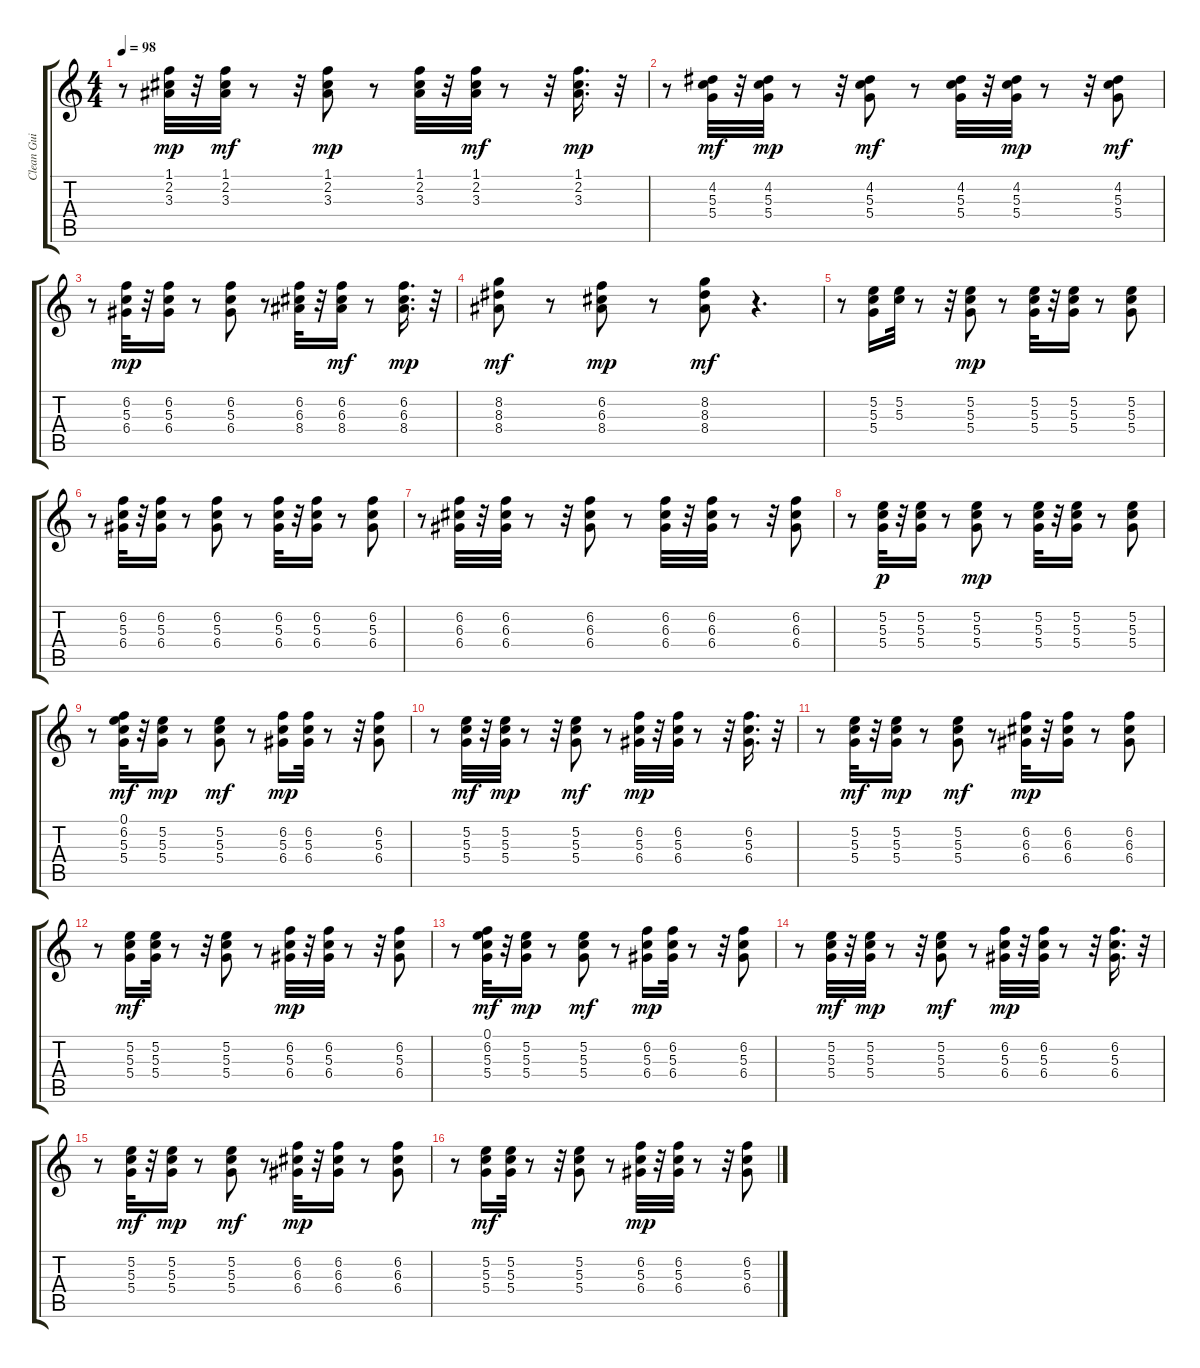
\track ("Clean Gui" "Clean Gui") {instrument electricguitarclean}
\staff {score tabs}
\tuning (E4 B3 G3 D3 A2 E2) {hide}
\ts (4 4)
\tempo 98
\clef g2
\ks c
r.8{dy mp} (1.1 2.2 3.3).32 r.32 (1.1 2.2 3.3).32{dy mf} r.8 r.32 (1.1 2.2 3.3).8{dy mp} r.8 (1.1 2.2 3.3).32 r.32 (1.1 2.2 3.3).32{dy mf} r.8 r.32 (1.1 2.2 3.3).16{d dy mp} r.32 |
r.8 (4.2 5.3 5.4).32{dy mf} r.32 (4.2 5.3 5.4).32{dy mp} r.8 r.32 (4.2 5.3 5.4).8{dy mf} r.8 (4.2 5.3 5.4).32 r.32 (4.2 5.3 5.4).32{dy mp} r.8 r.32 (4.2 5.3 5.4).8{dy mf} |
r.8 (6.2 5.3 6.4).32{dy mp} r.32 (6.2 5.3 6.4).16 r.8 (6.2 5.3 6.4).8 r.8 (6.2 6.3 8.4).32 r.32 (6.2 6.3 8.4).16{dy mf} r.8 (6.2 6.3 8.4).16{d dy mp} r.32 |
(8.2 8.3 8.4).8{dy mf} r.8 (6.2 6.3 8.4).8{dy mp} r.8 (8.2 8.3 8.4).8{dy mf} r.4{d} |
r.8 (5.2 5.3 5.4).16 (5.2 5.3).32 r.8 r.32 (5.2 5.3 5.4).8{dy mp} r.8 (5.2 5.3 5.4).32 r.32 (5.2 5.3 5.4).16 r.8 (5.2 5.3 5.4).8 |
r.8 (6.2 5.3 6.4).32 r.32 (6.2 5.3 6.4).16 r.8 (6.2 5.3 6.4).8 r.8 (6.2 5.3 6.4).32 r.32 (6.2 5.3 6.4).16 r.8 (6.2 5.3 6.4).8 |
r.8 (6.2 6.3 6.4).32 r.32 (6.2 6.3 6.4).32 r.8 r.32 (6.2 6.3 6.4).8 r.8 (6.2 6.3 6.4).32 r.32 (6.2 6.3 6.4).32 r.8 r.32 (6.2 6.3 6.4).8 |
r.8 (5.2 5.3 5.4).32{dy p} r.32 (5.2 5.3 5.4).16 r.8 (5.2 5.3 5.4).8{dy mp} r.8 (5.2 5.3 5.4).32 r.32 (5.2 5.3 5.4).16 r.8 (5.2 5.3 5.4).8 |
r.8 (0.1 6.2 5.3 5.4).32{dy mf} r.32 (5.2 5.3 5.4).16{dy mp} r.8 (5.2 5.3 5.4).8{dy mf} r.8 (6.2 5.3 6.4).16{dy mp} (6.2 5.3 6.4).32 r.8 r.32 (6.2 5.3 6.4).8 |
r.8 (5.2 5.3 5.4).32{dy mf} r.32 (5.2 5.3 5.4).32{dy mp} r.8 r.32 (5.2 5.3 5.4).8{dy mf} r.8 (6.2 5.3 6.4).32{dy mp} r.32 (6.2 5.3 6.4).32 r.8 r.32 (6.2 5.3 6.4).16{d} r.32 |
r.8 (5.2 5.3 5.4).32{dy mf} r.32 (5.2 5.3 5.4).16{dy mp} r.8 (5.2 5.3 5.4).8{dy mf} r.8 (6.2 6.3 6.4).32{dy mp} r.32 (6.2 6.3 6.4).16 r.8 (6.2 6.3 6.4).8 |
r.8 (5.2 5.3 5.4).16{dy mf} (5.2 5.3 5.4).32 r.8 r.32 (5.2 5.3 5.4).8 r.8 (6.2 5.3 6.4).32{dy mp} r.32 (6.2 5.3 6.4).32 r.8 r.32 (6.2 5.3 6.4).8 |
r.8 (0.1 6.2 5.3 5.4).32{dy mf} r.32 (5.2 5.3 5.4).16{dy mp} r.8 (5.2 5.3 5.4).8{dy mf} r.8 (6.2 5.3 6.4).16{dy mp} (6.2 5.3 6.4).32 r.8 r.32 (6.2 5.3 6.4).8 |
r.8 (5.2 5.3 5.4).32{dy mf} r.32 (5.2 5.3 5.4).32{dy mp} r.8 r.32 (5.2 5.3 5.4).8{dy mf} r.8 (6.2 5.3 6.4).32{dy mp} r.32 (6.2 5.3 6.4).32 r.8 r.32 (6.2 5.3 6.4).16{d} r.32 |
r.8 (5.2 5.3 5.4).32{dy mf} r.32 (5.2 5.3 5.4).16{dy mp} r.8 (5.2 5.3 5.4).8{dy mf} r.8 (6.2 6.3 6.4).32{dy mp} r.32 (6.2 6.3 6.4).16 r.8 (6.2 6.3 6.4).8 |
r.8 (5.2 5.3 5.4).16{dy mf} (5.2 5.3 5.4).32 r.8 r.32 (5.2 5.3 5.4).8 r.8 (6.2 5.3 6.4).32{dy mp} r.32 (6.2 5.3 6.4).32 r.8 r.32 (6.2 5.3 6.4).8
